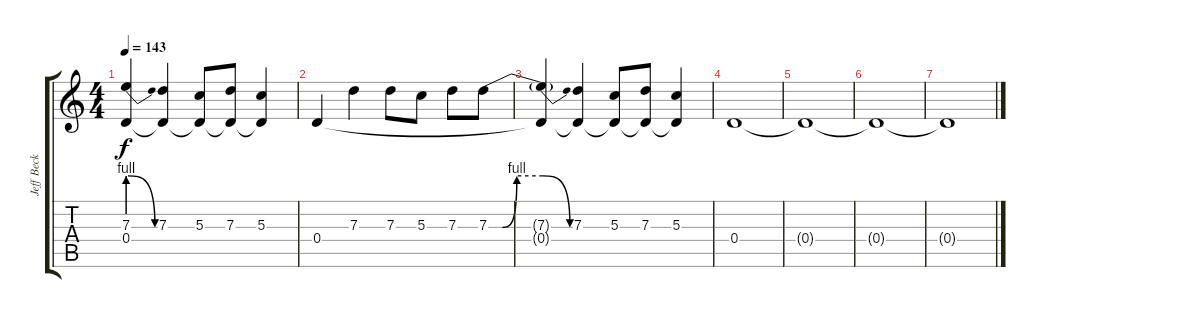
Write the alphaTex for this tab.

\track ("Jeff Beck" "Jeff Beck") {instrument overdrivenguitar}
\staff {score tabs}
\tuning (E4 B3 G3 D3 A2 E2) {hide}
\ts (4 4)
\tempo 143
\clef g2
\ks c
(7.3{be (release 0 4 60 0) t} 0.4{t}).4{dy f} (7.3 0.4{t}).4 (5.3 0.4{t}).8 (7.3 0.4{t}).8 (5.3 0.4{t}).4 |
0.4.4 7.3.4 7.3.8 5.3.8 7.3.8 7.3{be (custom 0 0 15 0 31 4 60 4)}.8 |
(7.3{be (release 0 4 60 0) t} 0.4{t}).4 (7.3 0.4{t}).4 (5.3 0.4{t}).8 (7.3 0.4{t}).8 (5.3 0.4{t}).4 |
0.4.1 |
0.4{t}.1 |
0.4{t}.1 |
0.4{t}.1
